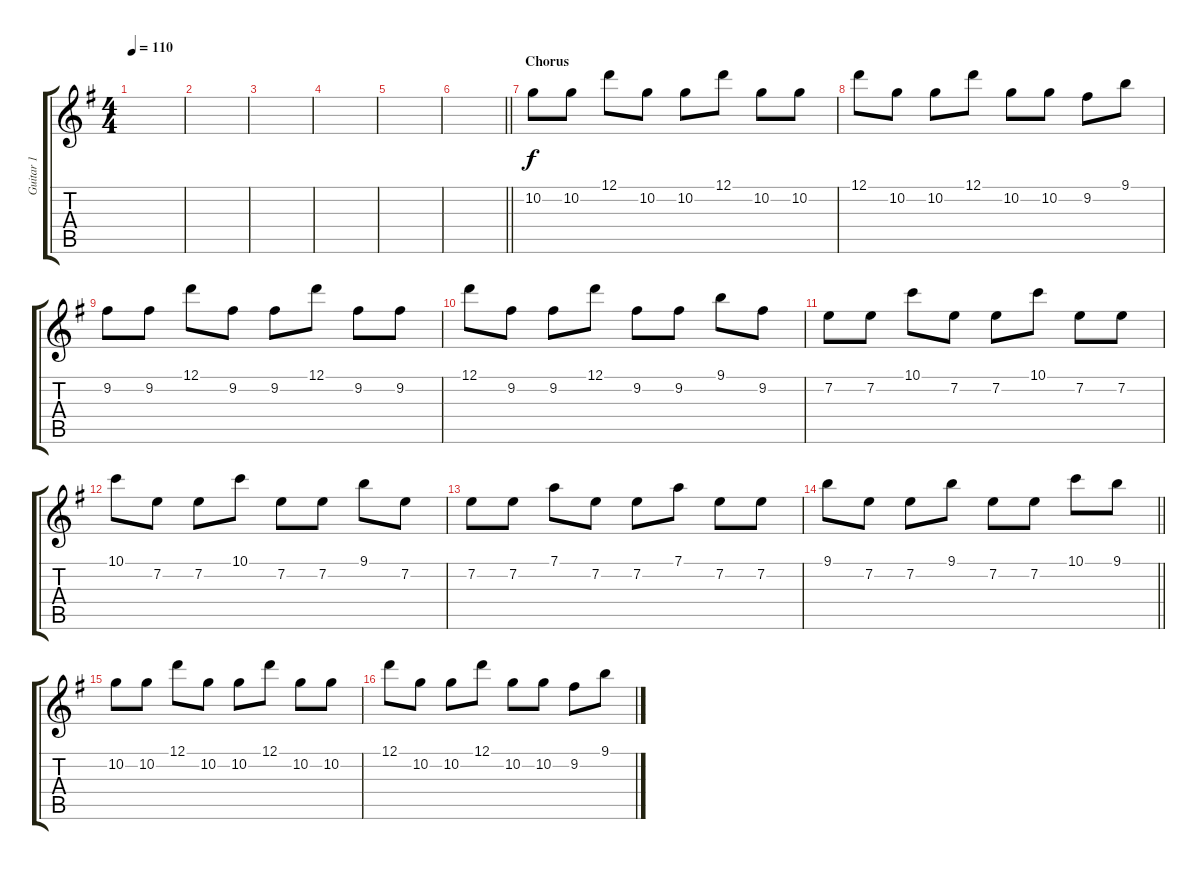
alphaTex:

\track ("Guitar 1" "Guitar 1") {instrument distortionguitar}
\staff {score tabs}
\tuning (D4 A3 F3 C3 G2 C2) {hide}
\ts (4 4)
\tempo 110
\clef g2
\ks g
|
|
|
|
|
\barLineRight lightlight
|
\section ("" "Chorus")
10.2.8 10.2.8 12.1.8 10.2.8 10.2.8 12.1.8 10.2.8 10.2.8 |
12.1.8 10.2.8 10.2.8 12.1.8 10.2.8 10.2.8 9.2.8 9.1.8 |
9.2.8 9.2.8 12.1.8 9.2.8 9.2.8 12.1.8 9.2.8 9.2.8 |
12.1.8 9.2.8 9.2.8 12.1.8 9.2.8 9.2.8 9.1.8 9.2.8 |
7.2.8 7.2.8 10.1.8 7.2.8 7.2.8 10.1.8 7.2.8 7.2.8 |
10.1.8 7.2.8 7.2.8 10.1.8 7.2.8 7.2.8 9.1.8 7.2.8 |
7.2.8 7.2.8 7.1.8 7.2.8 7.2.8 7.1.8 7.2.8 7.2.8 |
\barLineRight lightlight
9.1.8 7.2.8 7.2.8 9.1.8 7.2.8 7.2.8 10.1.8 9.1.8 |
10.2.8 10.2.8 12.1.8 10.2.8 10.2.8 12.1.8 10.2.8 10.2.8 |
12.1.8 10.2.8 10.2.8 12.1.8 10.2.8 10.2.8 9.2.8 9.1.8
